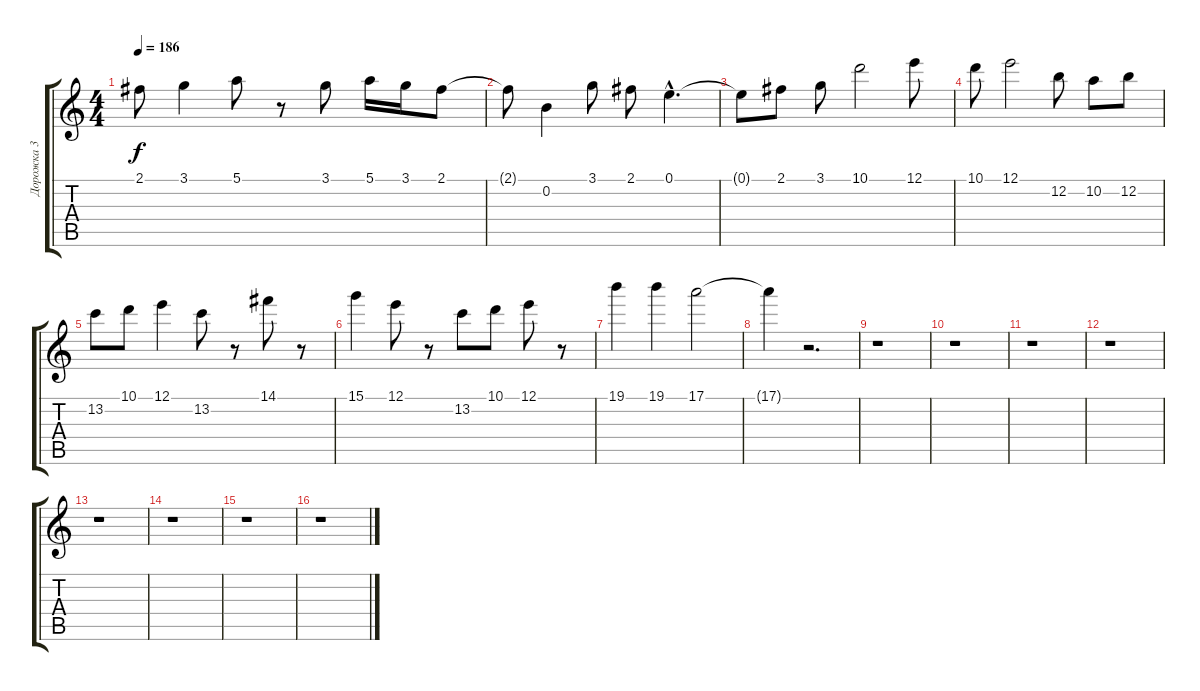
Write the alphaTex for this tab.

\track ("Дорожка 3" "Дорожка 3") {instrument overdrivenguitar}
\staff {score tabs}
\tuning (E4 B3 G3 D3 A2 E2) {hide}
\ts (4 4)
\tempo 186
\clef g2
\ks c
2.1.8{dy f} 3.1.4 5.1.8 r.8 3.1.8 5.1.16 3.1.16 2.1.8 |
2.1{t}.8 0.2.4 3.1.8 2.1.8 0.1{hac}.4{d} |
0.1{t}.8 2.1.8 3.1.8 10.1.2 12.1.8 |
10.1.8 12.1.2 12.2.8 10.2.8 12.2.8 |
13.2.8 10.1.8 12.1.4 13.2.8 r.8 14.1.8 r.8 |
15.1.4 12.1.8 r.8 13.2.8 10.1.8 12.1.8 r.8 |
19.1.4 19.1.4 17.1.2 |
17.1{t}.4 r.2{d} |
r.1 |
r.1 |
r.1 |
r.1 |
r.1 |
r.1 |
r.1 |
r.1
